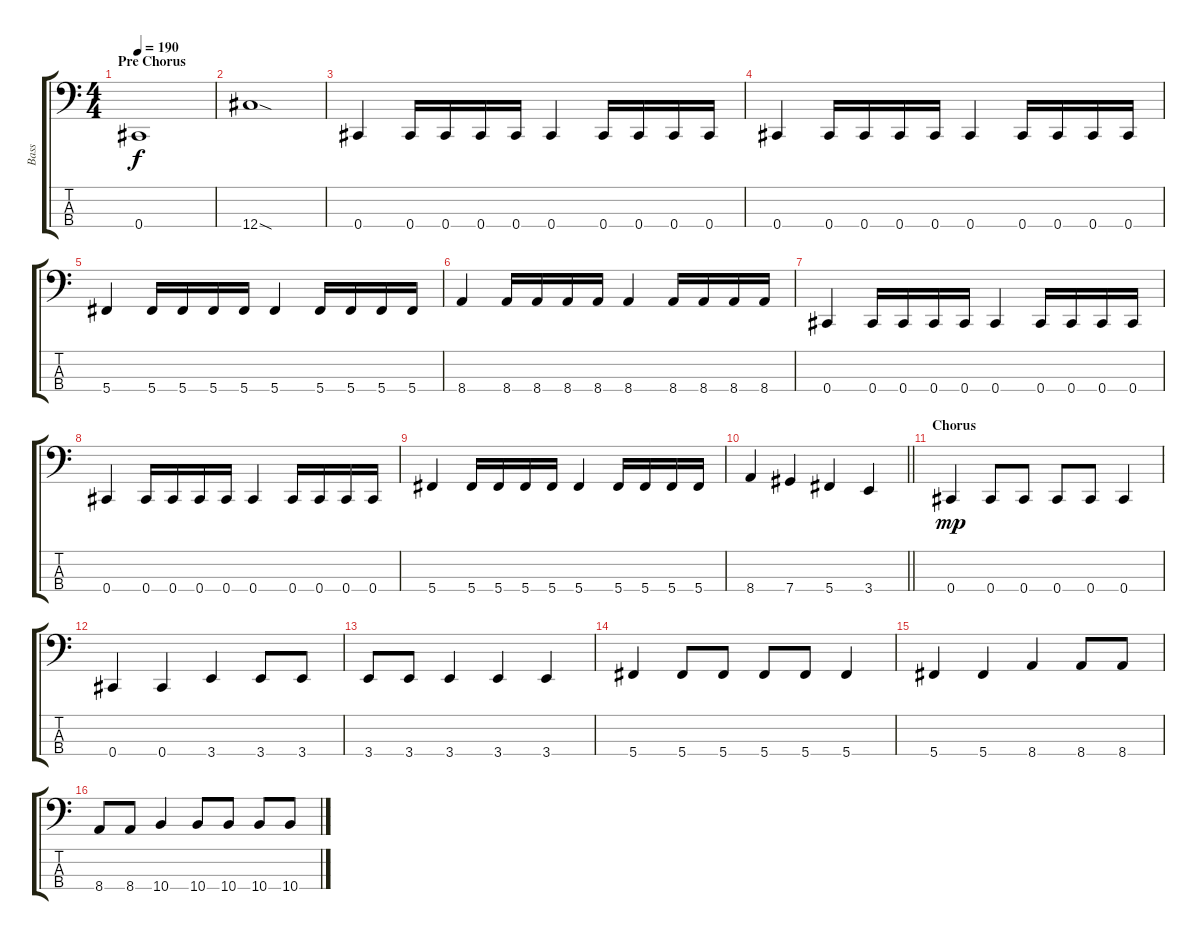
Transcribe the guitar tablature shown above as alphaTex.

\track ("Bass" "Bass") {instrument electricbasspick}
\staff {score tabs}
\tuning (Gb2 Db2 Ab1 Db1) {hide}
\ts (4 4)
\section ("" "Pre Chorus")
\tempo 190
\clef f4
\ks c
0.4.1{dy f} |
12.4{sod}.1 |
0.4.4 0.4.16 0.4.16 0.4.16 0.4.16 0.4.4 0.4.16 0.4.16 0.4.16 0.4.16 |
0.4.4 0.4.16 0.4.16 0.4.16 0.4.16 0.4.4 0.4.16 0.4.16 0.4.16 0.4.16 |
5.4.4 5.4.16 5.4.16 5.4.16 5.4.16 5.4.4 5.4.16 5.4.16 5.4.16 5.4.16 |
8.4.4 8.4.16 8.4.16 8.4.16 8.4.16 8.4.4 8.4.16 8.4.16 8.4.16 8.4.16 |
0.4.4 0.4.16 0.4.16 0.4.16 0.4.16 0.4.4 0.4.16 0.4.16 0.4.16 0.4.16 |
0.4.4 0.4.16 0.4.16 0.4.16 0.4.16 0.4.4 0.4.16 0.4.16 0.4.16 0.4.16 |
5.4.4 5.4.16 5.4.16 5.4.16 5.4.16 5.4.4 5.4.16 5.4.16 5.4.16 5.4.16 |
\barLineRight lightlight
8.4.4 7.4.4 5.4.4 3.4.4 |
\section ("" "Chorus")
0.4.4{dy mp} 0.4.8 0.4.8 0.4.8 0.4.8 0.4.4 |
0.4.4 0.4.4 3.4.4 3.4.8 3.4.8 |
3.4.8 3.4.8 3.4.4 3.4.4 3.4.4 |
5.4.4 5.4.8 5.4.8 5.4.8 5.4.8 5.4.4 |
5.4.4 5.4.4 8.4.4 8.4.8 8.4.8 |
8.4.8 8.4.8 10.4.4 10.4.8 10.4.8 10.4.8 10.4.8
